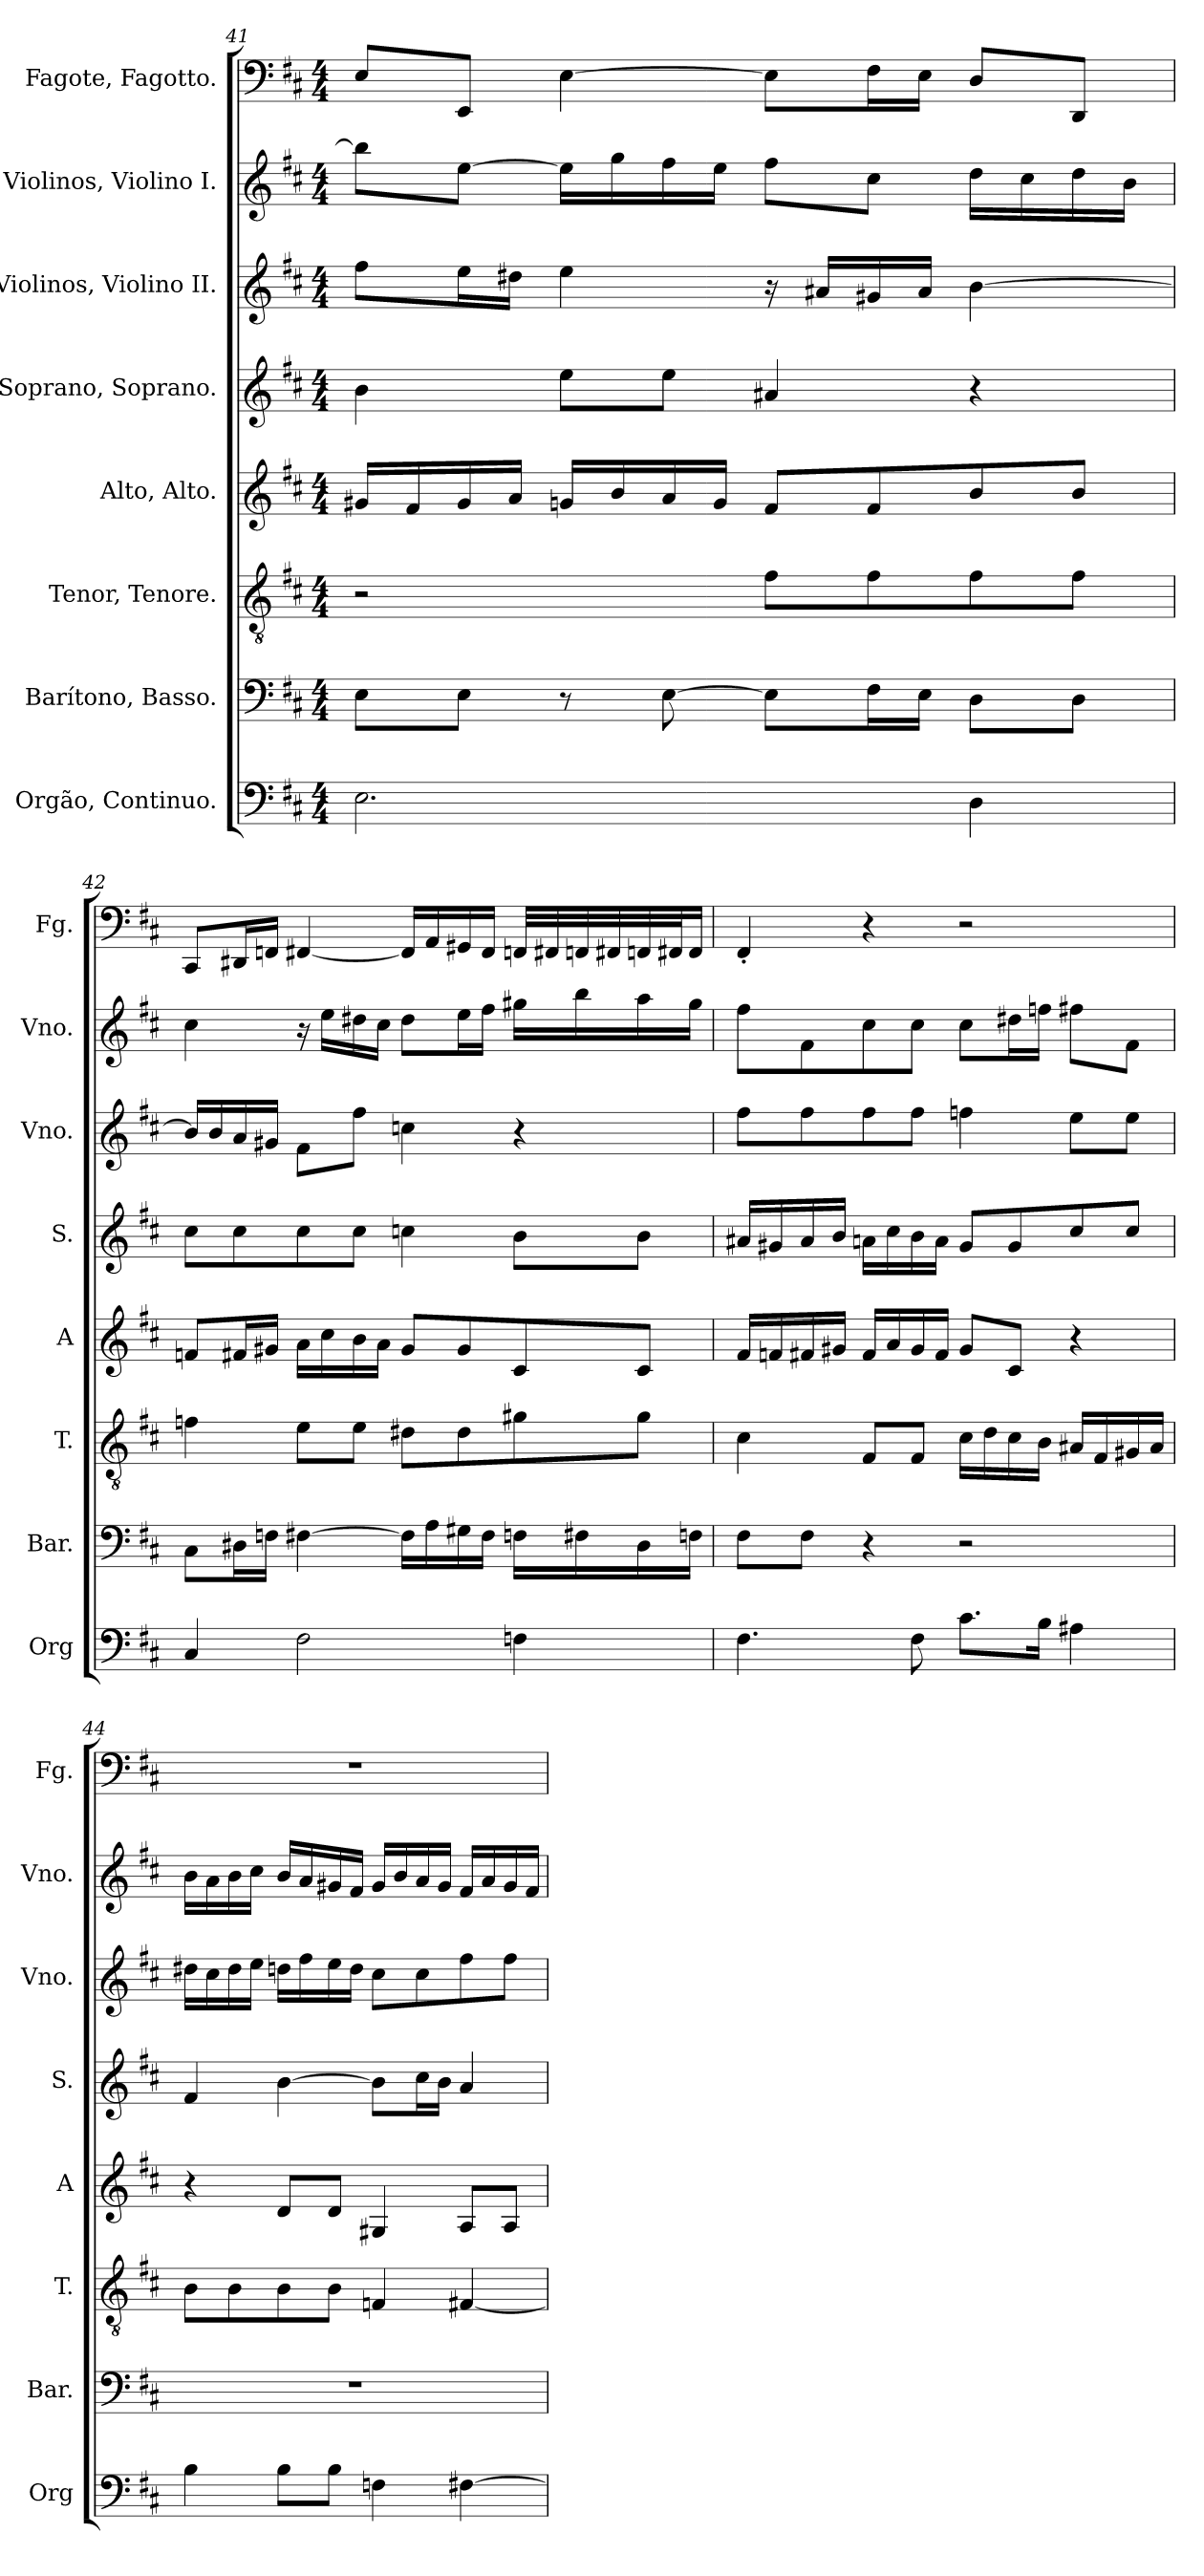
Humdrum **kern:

**kern	**kern	**kern	**kern	**kern	**kern	**kern	**kern
*part8	*part7	*part6	*part5	*part4	*part3	*part2	*part1
*staff8	*staff7	*staff6	*staff5	*staff4	*staff3	*staff2	*staff1
*I"Orgão, Continuo.	*I"Barítono, Basso.	*I"Tenor, Tenore.	*I"Alto, Alto.	*I"Soprano, Soprano.	*I"Violinos, Violino II.	*I"Violinos, Violino I.	*I"Fagote, Fagotto.
*I'Org	*I'Bar.	*I'T.	*I'A	*I'S.	*I'Vno.	*I'Vno.	*I'Fg.
*clefF4	*clefF4	*clefGv2	*clefG2	*clefG2	*clefG2	*clefG2	*clefF4
*k[f#c#]	*k[f#c#]	*k[f#c#]	*k[f#c#]	*k[f#c#]	*k[f#c#]	*k[f#c#]	*k[f#c#]
*M4/4	*M4/4	*M4/4	*M4/4	*M4/4	*M4/4	*M4/4	*M4/4
=41	=41	=41	=41	=41	=41	=41	=41
2.E\	8E\L	2r	16g#X/LL	4b\	8ff#\L	8bb\L]	8E/L
.	.	.	16f#/	.	.	.	.
.	8E\J	.	16g#/	.	16ee\L	[8ee\J	8EE/J
.	.	.	16a/JJ	.	16dd#X\JJ	.	.
.	8r	.	16gn/LL	8ee\L	4ee\	16ee\LL]	[4E\
.	.	.	16b/	.	.	16gg\	.
.	[8E\	.	16a/	8ee\J	.	16ff#\	.
.	.	.	16g/JJ	.	.	16ee\JJ	.
.	8E\L]	8f#\L	8f#/L	4a#X/	16r	8ff#\L	8E\L]
.	.	.	.	.	16a#X/LL	.	.
.	16F#\L	8f#\	8f#/	.	16g#X/	8cc#\J	16F#\L
.	16E\JJ	.	.	.	16a#/JJ	.	16E\JJ
4D\	8D\L	8f#\	8b/	4r	[4b\	16dd\LL	8D/L
.	.	.	.	.	.	16cc#\	.
.	8D\J	8f#\J	8b/J	.	.	16dd\	8DD/J
.	.	.	.	.	.	16b\JJ	.
!!LO:PB:g=z
=42	=42	=42	=42	=42	=42	=42	=42
4C#/	8C#\L	4fn\	8fn/L	8cc#\L	16b/LL]	4cc#\	8CC#/L
.	.	.	.	.	16b/	.	.
.	16D#X\L	.	16f#X/L	8cc#\	16a/	.	16DD#X/L
.	16Fn\JJ	.	16g#X/JJ	.	16g#X/JJ	.	16FFn/JJ
2F#\	[4F#X\	8e\L	16a\LL	8cc#\	8f#\L	16r	[4FF#X/
.	.	.	16cc#\	.	.	16ee\LL	.
.	.	8e\J	16b\	8cc#\J	8ff#\J	16dd#X\	.
.	.	.	16a\JJ	.	.	16cc#\JJ	.
.	16F#\LL]	8d#X\L	8g#/L	4ccn\	4ccn\	8dd#\L	16FF#/LL]
.	16A\	.	.	.	.	.	16AA/
.	16G#X\	8d#\	8g#/	.	.	16ee\L	16GG#X/
.	16F#\JJ	.	.	.	.	16ff#\JJ	16FF#/JJ
4Fn\	16Fn\LL	8g#X\	8c#/	8b\L	4r	16gg#X\LL	32FFn/LLL
.	.	.	.	.	.	.	32FF#X/
.	16F#X\	.	.	.	.	16bb\	32FFn/
.	.	.	.	.	.	.	32FF#X/
.	16D#\	8g#\J	8c#/J	8b\J	.	16aa\	32FFn/
.	.	.	.	.	.	.	32FF#X/J
.	16Fn\JJ	.	.	.	.	16gg#\JJ	16FF#/JJ
!!LO:PB:g=z
=43	=43	=43	=43	=43	=43	=43	=43
4.F#\	8F#\L	4c#\	16f#/LL	16a#X/LL	8ff#\L	8ff#\L	4FF#'/
.	.	.	16fn/	16g#X/	.	.	.
.	8F#\J	.	16f#X/	16a#/	8ff#\	8f#\	.
.	.	.	16g#X/JJ	16b/JJ	.	.	.
.	4r	8F#/L	16f#/LL	16an\LL	8ff#\	8cc#\	4r
.	.	.	16a/	16cc#\	.	.	.
8F#\	.	8F#/J	16g#/	16b\	8ff#\J	8cc#\J	.
.	.	.	16f#/JJ	16a\JJ	.	.	.
8.c#\L	2r	16c#\LL	8g#/L	8g#/L	4ffn\	8cc#\L	2r
.	.	16d\	.	.	.	.	.
.	.	16c#\	8c#/J	8g#/	.	16dd#X\L	.
16B\Jk	.	16B\JJ	.	.	.	16ffn\JJ	.
4A#X\	.	16A#X/LL	4r	8cc#/	8ee\L	8ff#X\L	.
.	.	16F#/	.	.	.	.	.
.	.	16G#X/	.	8cc#/J	8ee\J	8f#\J	.
.	.	16A#/JJ	.	.	.	.	.
=44	=44	=44	=44	=44	=44	=44	=44
4B\	1r	8B\L	4r	4f#/	16dd#X\LL	16b\LL	1r
.	.	.	.	.	16cc#\	16a\	.
.	.	8B\	.	.	16dd#\	16b\	.
.	.	.	.	.	16ee\JJ	16cc#\JJ	.
8B\L	.	8B\	8d/L	[4b\	16ddn\LL	16b/LL	.
.	.	.	.	.	16ff#\	16a/	.
8B\J	.	8B\J	8d/J	.	16ee\	16g#X/	.
.	.	.	.	.	16dd\JJ	16f#/JJ	.
4Fn\	.	4Fn/	4G#X/	8b\L]	8cc#\L	16g#/LL	.
.	.	.	.	.	.	16b/	.
.	.	.	.	16cc#\L	8cc#\	16a/	.
.	.	.	.	16b\JJ	.	16g#/JJ	.
[4F#X\	.	[4F#X/	8A/L	4a/	8ff#\	16f#/LL	.
.	.	.	.	.	.	16a/	.
.	.	.	8A/J	.	8ff#\J	16g#/	.
.	.	.	.	.	.	16f#/JJ	.
=	=	=	=	=	=	=	=
*-	*-	*-	*-	*-	*-	*-	*-
